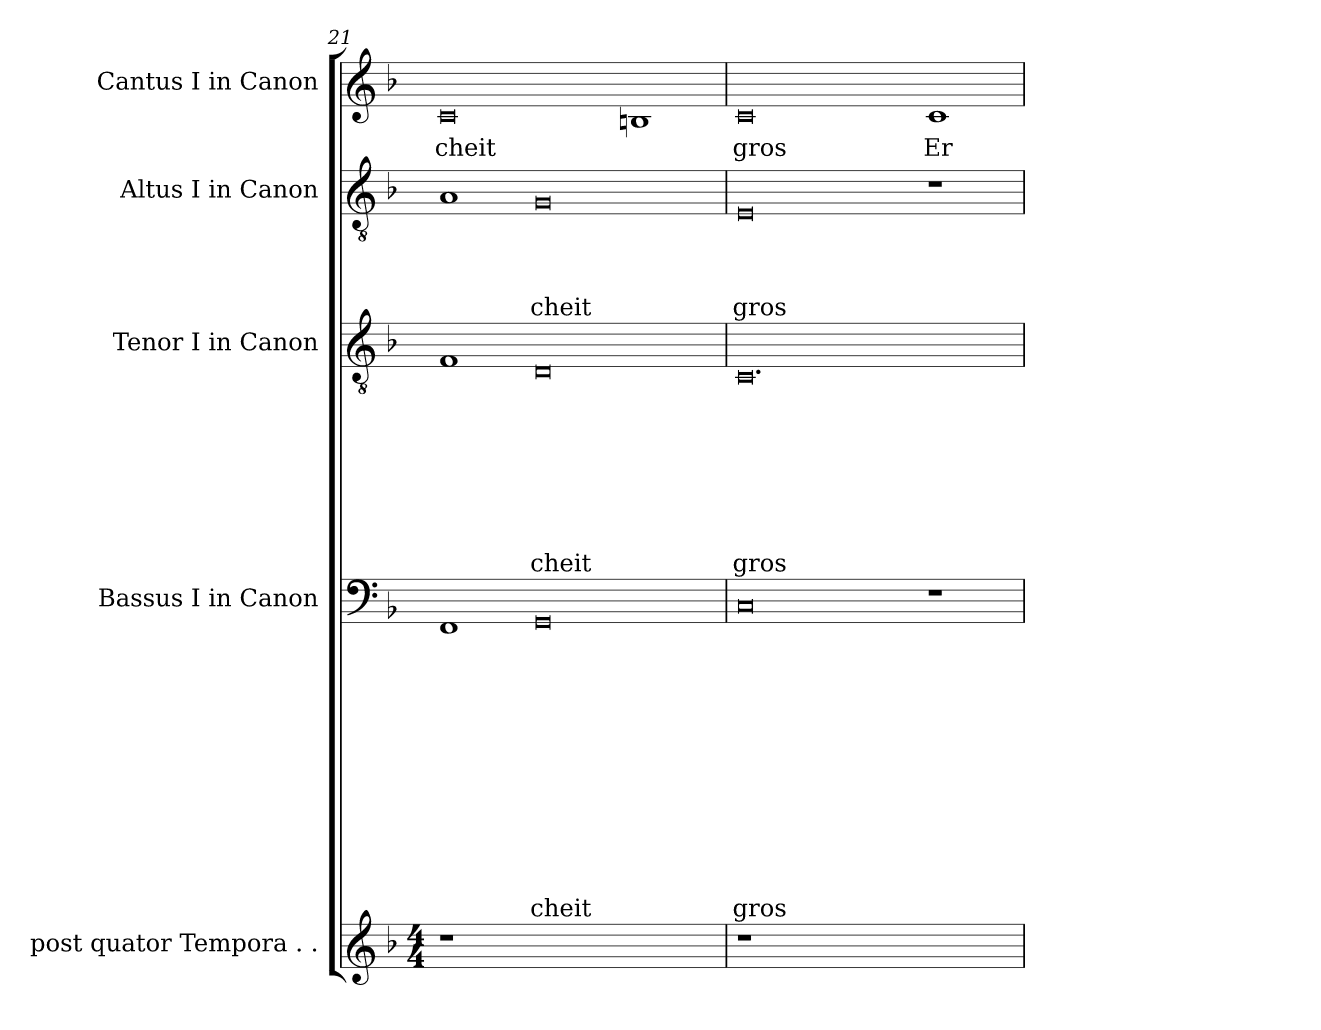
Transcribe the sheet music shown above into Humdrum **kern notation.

**kern	**kern	**text	**text	**text	**text	**text	**text	**text	**text	**text	**text	**text	**text	**kern	**text	**text	**text	**text	**text	**text	**text	**text	**kern	**text	**text	**text	**text	**kern	**text
*part5	*part4	*part4	*part4	*part4	*part4	*part4	*part4	*part4	*part4	*part4	*part4	*part4	*part4	*part3	*part3	*part3	*part3	*part3	*part3	*part3	*part3	*part3	*part2	*part2	*part2	*part2	*part2	*part1	*part1
*staff5	*staff4	*staff4	*staff4	*staff4	*staff4	*staff4	*staff4	*staff4	*staff4	*staff4	*staff4	*staff4	*staff4	*staff3	*staff3	*staff3	*staff3	*staff3	*staff3	*staff3	*staff3	*staff3	*staff2	*staff2	*staff2	*staff2	*staff2	*staff1	*staff1
*I"post quator Tempora . .	*I"Bassus I in Canon	*	*	*	*	*	*	*	*	*	*	*	*	*I"Tenor I in Canon	*	*	*	*	*	*	*	*	*I"Altus I in Canon	*	*	*	*	*I"Cantus I in Canon	*
*clefG2	*clefF4	*	*	*	*	*	*	*	*	*	*	*	*	*clefGv2	*	*	*	*	*	*	*	*	*clefGv2	*	*	*	*	*clefG2	*
*k[b-]	*k[b-]	*	*	*	*	*	*	*	*	*	*	*	*	*k[b-]	*	*	*	*	*	*	*	*	*k[b-]	*	*	*	*	*k[b-]	*
*F:	*F:	*	*	*	*	*	*	*	*	*	*	*	*	*F:	*	*	*	*	*	*	*	*	*F:	*	*	*	*	*F:	*
*M4/4	*	*	*	*	*	*	*	*	*	*	*	*	*	*	*	*	*	*	*	*	*	*	*	*	*	*	*	*	*
=21	=21	=21	=21	=21	=21	=21	=21	=21	=21	=21	=21	=21	=21	=21	=21	=21	=21	=21	=21	=21	=21	=21	=21	=21	=21	=21	=21	=21	=21
!	!	!	!	!	!	!	!	!	!	!	!	!	!	!	!	!	!	!	!	!	!	!	!	!	!	!	!	!	!LO:LY:b
1r	1FF	.	.	.	.	.	.	.	.	.	.	.	.	1F	.	.	.	.	.	.	.	.	1A	.	.	.	.	0c	cheit
!	!	!	!	!	!	!	!	!	!	!	!	!	!LO:LY:b	!	!	!	!	!	!	!	!	!LO:LY:b	!	!	!	!	!LO:LY:b	!	!
0ryy	0GG	.	.	.	.	.	.	.	.	.	.	.	cheit	0D	.	.	.	.	.	.	.	cheit	0G	.	.	.	cheit	.	.
.	.	.	.	.	.	.	.	.	.	.	.	.	.	.	.	.	.	.	.	.	.	.	.	.	.	.	.	1B	.
!!LO:LB:g=z
=22	=22	=22	=22	=22	=22	=22	=22	=22	=22	=22	=22	=22	=22	=22	=22	=22	=22	=22	=22	=22	=22	=22	=22	=22	=22	=22	=22	=22	=22
!	!	!	!	!	!	!	!	!	!	!	!	!	!LO:LY:b	!	!	!	!	!	!	!	!	!LO:LY:b	!	!	!	!	!LO:LY:b	!	!LO:LY:b
1r	0C	.	.	.	.	.	.	.	.	.	.	.	gros	0.C	.	.	.	.	.	.	.	gros	0E	.	.	.	gros	0c	gros
0ryy	.	.	.	.	.	.	.	.	.	.	.	.	.	.	.	.	.	.	.	.	.	.	.	.	.	.	.	.	.
!	!	!	!	!	!	!	!	!	!	!	!	!	!	!	!	!	!	!	!	!	!	!	!	!	!	!	!	!	!LO:LY:b
.	1r	.	.	.	.	.	.	.	.	.	.	.	.	.	.	.	.	.	.	.	.	.	1r	.	.	.	.	1c	Er
=	=	=	=	=	=	=	=	=	=	=	=	=	=	=	=	=	=	=	=	=	=	=	=	=	=	=	=	=	=
*-	*-	*-	*-	*-	*-	*-	*-	*-	*-	*-	*-	*-	*-	*-	*-	*-	*-	*-	*-	*-	*-	*-	*-	*-	*-	*-	*-	*-	*-
